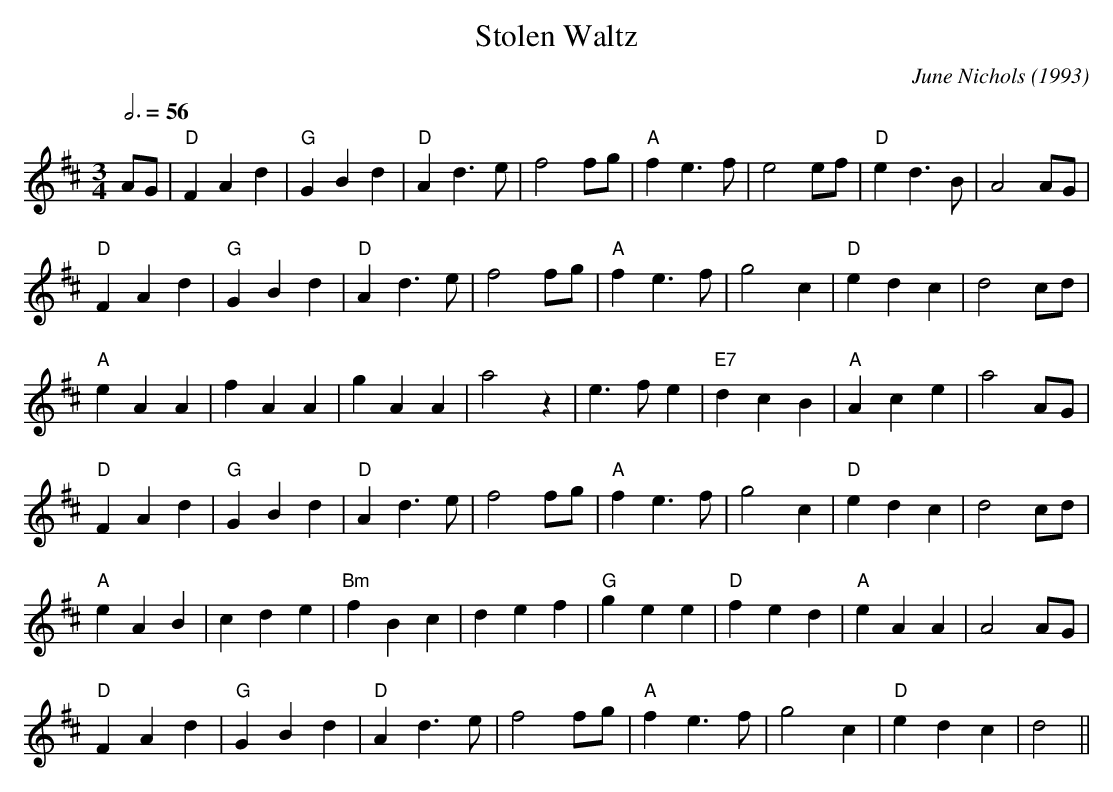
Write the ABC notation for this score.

X:1
T:Stolen Waltz
C:June Nichols (1993)
M:3/4
L:1/4
Q:3/4=56
K:D
A/G/|"D"FAd|"G"GBd|"D"Ad>e|f2f/g/|"A"fe>f|e2e/f/|"D"ed>B|A2A/G/|
"D"FAd|"G"GBd|"D"Ad>e|f2f/g/|"A"fe>f|g2c|"D"edc|d2c/d/|
"A"eAA|fAA|gAA|a2z|e>fe|"E7"dcB|"A"Ace|a2A/G/|
"D"FAd|"G"GBd|"D"Ad>e|f2f/g/|"A"fe>f|g2c|"D"edc|d2c/d/|
"A"eAB|cde|"Bm"fBc|def|"G"gee|"D"fed|"A"eAA|A2A/G/|
"D"FAd|"G"GBd|"D"Ad>e|f2f/g/|"A"fe>f|g2c|"D"edc|d2||
